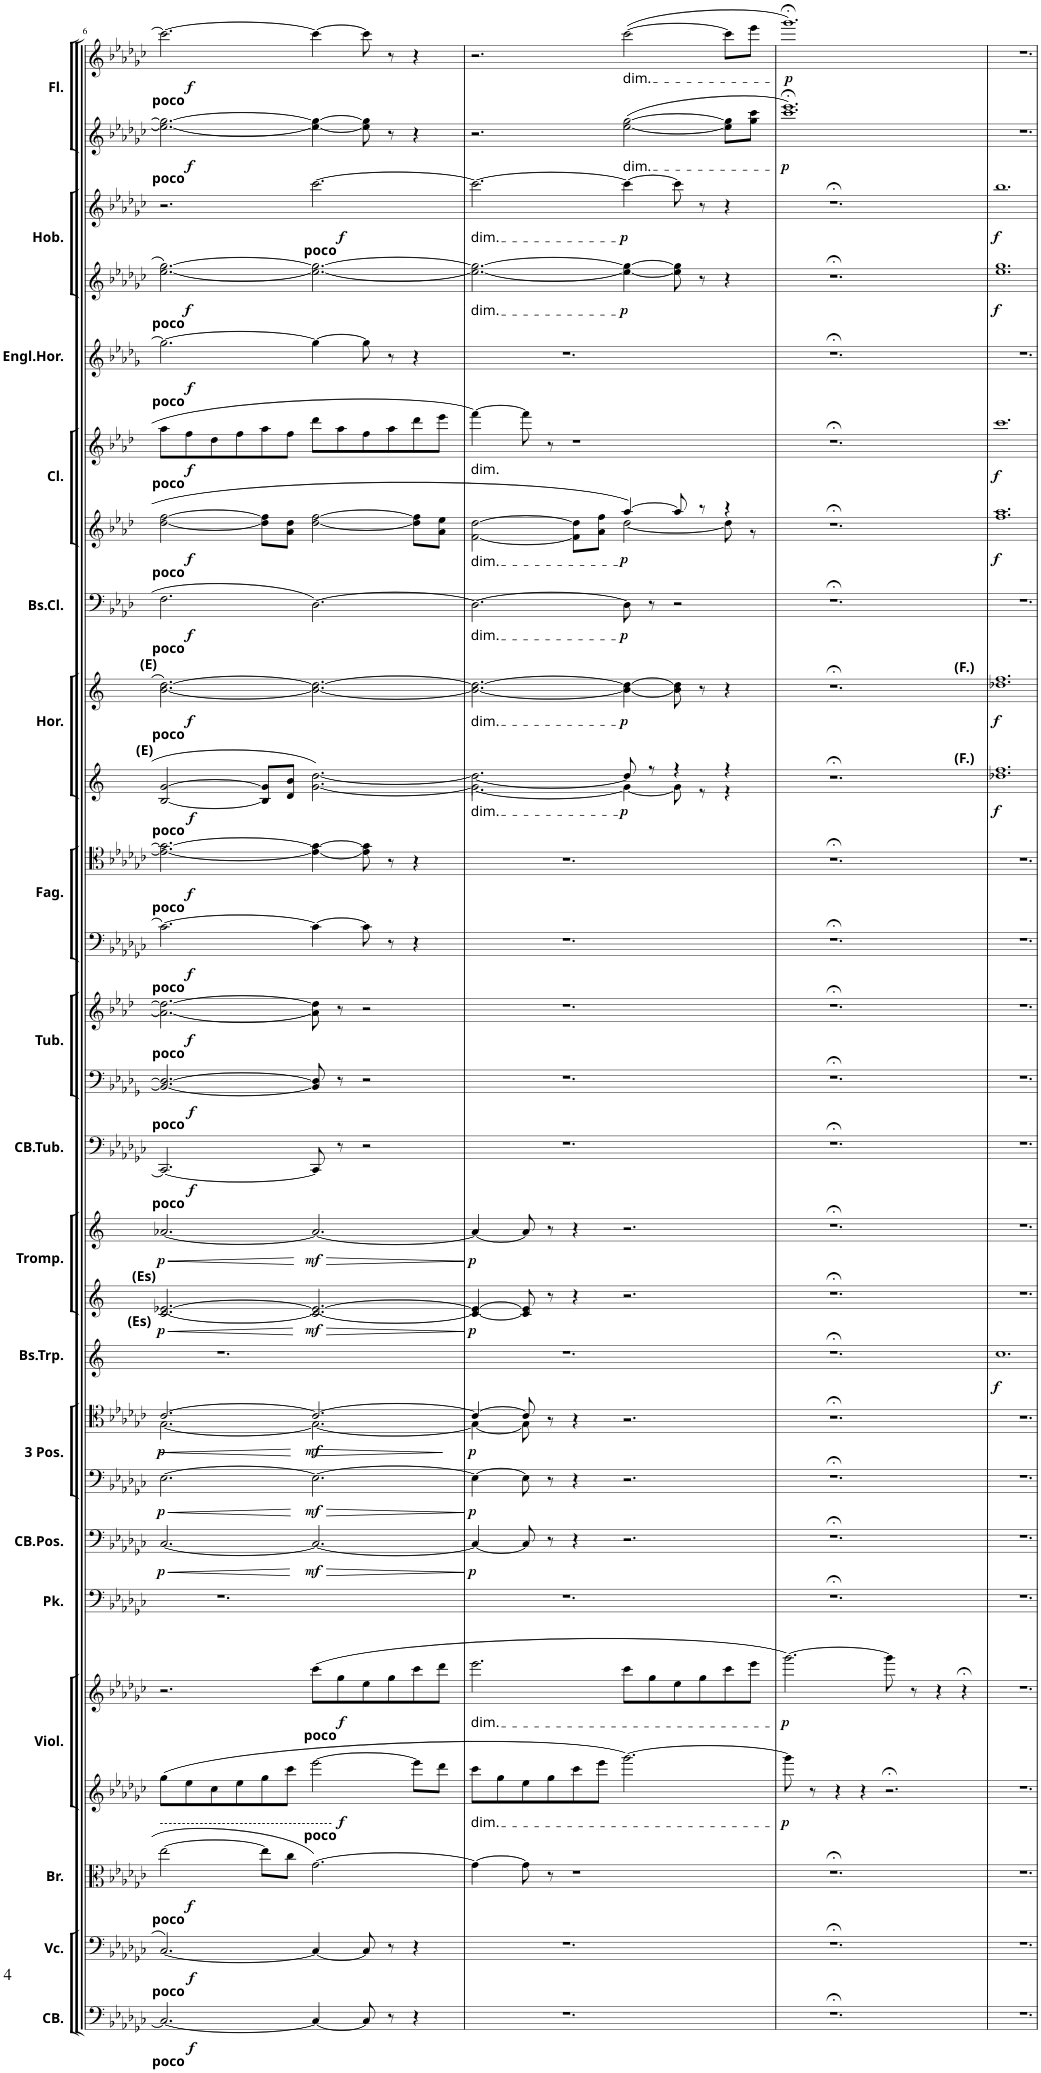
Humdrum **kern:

**kern	**dynam	**kern	**dynam	**kern	**dynam	**kern	**dynam	**kern	**dynam	**kern	**kern	**dynam	**kern	**dynam	**kern	**dynam	**kern	**dynam	**kern	**dynam	**kern	**dynam	**kern	**dynam	**kern	**dynam	**kern	**dynam	**kern	**dynam	**kern	**dynam	**kern	**dynam	**kern	**dynam	**kern	**dynam	**kern	**dynam	**kern	**dynam	**kern	**dynam	**kern	**dynam	**kern	**dynam	**kern	**dynam	**kern	**dynam
*part27	*part27	*part26	*part26	*part25	*part25	*part24	*part24	*part23	*part23	*part22	*part21	*part21	*part20	*part20	*part19	*part19	*part18	*part18	*part17	*part17	*part16	*part16	*part15	*part15	*part14	*part14	*part13	*part13	*part12	*part12	*part11	*part11	*part10	*part10	*part9	*part9	*part8	*part8	*part7	*part7	*part6	*part6	*part5	*part5	*part4	*part4	*part3	*part3	*part2	*part2	*part1	*part1
*staff27	*staff27	*staff26	*staff26	*staff25	*staff25	*staff24	*staff24	*staff23	*staff23	*staff22	*staff21	*staff21	*staff20	*staff20	*staff19	*staff19	*staff18	*staff18	*staff17	*staff17	*staff16	*staff16	*staff15	*staff15	*staff14	*staff14	*staff13	*staff13	*staff12	*staff12	*staff11	*staff11	*staff10	*staff10	*staff9	*staff9	*staff8	*staff8	*staff7	*staff7	*staff6	*staff6	*staff5	*staff5	*staff4	*staff4	*staff3	*staff3	*staff2	*staff2	*staff1	*staff1
*I"8 CONTRABASSE.	*	*I"12 VIOLONCELLE.	*	*I"12 BRATSCHEN.	*	*I"Violins	*	*I"16 erste  32 VIOLINEN.  16 zweite	*	*I"PAUKEN.	*I"1 CONTRABASS- POSAUNE. (C)	*	*I"2.u.3.	*	*I"1. 3 TENOR-BASS- POSAUNEN.	*	*I"1 BASS-TROMPETE. (Es.)	*	*I"2.u.3. (Es.)	*	*I"1. (Es.)  3 TROMPETTEN.	*	*I"1 CONTRABASS- TUBA. (C.)	*	*I"2 Bass. (F.)	*	*I"2 Tenor. (B)  4 TUBEN.	*	*I"3.	*	*I"1.u.2.  3 FAGOTTE.	*	*I"3.u.4.	*	*I"1.u.2.  4 HORNER.	*	*I"1 BASS- CLARINETTE. (B)	*	*I"2.u.3. (B.)	*	*I"1. (B.)  3 CLARINETTEN.	*	*I"ENGLISCHES HORN.	*	*I"2.u.3.	*	*I"1.  3 HOBOEN.	*	*I"2.u.3.	*	*I"1.  3 gr.FLOTEN.	*
*I'CB.	*	*I'Vc.	*	*I'Br.	*	*	*	*I'Viol.	*	*I'Pk.	*I'CB.Pos.	*	*	*	*I'3 Pos.	*	*I'Bs.Trp.	*	*	*	*I'Tromp.	*	*I'CB.Tub.	*	*	*	*I'Tub.	*	*	*	*I'Fag.	*	*	*	*I'Hor.	*	*I'Bs.Cl.	*	*	*	*I'Cl.	*	*I'Engl.Hor.	*	*	*	*I'Hob.	*	*	*	*I'Fl.	*
!!LO:PB:g=z
*clefF4	*	*clefF4	*	*clefC3	*	*clefG2	*	*clefG2	*	*clefF4	*clefF4	*	*clefF4	*	*clefC4	*	*clefG2	*	*clefG2	*	*clefG2	*	*clefF4	*	*clefF4	*	*clefG2	*	*clefF4	*	*clefC4	*	*clefG2	*	*clefG2	*	*clefF4	*	*clefG2	*	*clefG2	*	*clefG2	*	*clefG2	*	*clefG2	*	*clefG2	*	*clefG2	*
*Trd7c12	*	*	*	*	*	*	*	*	*	*	*	*	*	*	*	*	*Trd5c9	*	*Trd-2c-4	*	*Trd-2c-4	*	*	*	*	*	*Trd15c26	*	*	*	*	*	*Trd4c7	*	*Trd4c7	*	*Trd1c2	*	*Trd1c2	*	*Trd1c2	*	*Trd4c7	*	*	*	*	*	*	*	*	*
*k[b-e-a-d-g-c-]	*	*k[b-e-a-d-g-c-]	*	*k[b-e-a-d-g-c-]	*	*k[b-e-a-d-g-c-]	*	*k[b-e-a-d-g-c-]	*	*k[b-e-a-d-g-c-]	*k[b-e-a-d-g-c-]	*	*k[b-e-a-d-g-c-]	*	*k[b-e-a-d-g-c-]	*	*k[]	*	*k[]	*	*k[]	*	*k[b-e-a-d-g-c-]	*	*k[b-e-a-d-g-]	*	*k[b-e-a-d-]	*	*k[b-e-a-d-g-c-]	*	*k[b-e-a-d-g-c-]	*	*k[]	*	*k[]	*	*k[b-e-a-d-]	*	*k[b-e-a-d-]	*	*k[b-e-a-d-]	*	*k[b-e-a-d-g-]	*	*k[b-e-a-d-g-c-]	*	*k[b-e-a-d-g-c-]	*	*k[b-e-a-d-g-c-]	*	*k[b-e-a-d-g-c-]	*
*M6/4	*	*M6/4	*	*M6/4	*	*M6/4	*	*M6/4	*	*M6/4	*M6/4	*	*M6/4	*	*M6/4	*	*M6/4	*	*M6/4	*	*M6/4	*	*M6/4	*	*M6/4	*	*M6/4	*	*M6/4	*	*M6/4	*	*M6/4	*	*M6/4	*	*M6/4	*	*M6/4	*	*M6/4	*	*M6/4	*	*M6/4	*	*M6/4	*	*M6/4	*	*M6/4	*
=6	=6	=6	=6	=6	=6	=6	=6	=6	=6	=6	=6	=6	=6	=6	=6	=6	=6	=6	=6	=6	=6	=6	=6	=6	=6	=6	=6	=6	=6	=6	=6	=6	=6	=6	=6	=6	=6	=6	=6	=6	=6	=6	=6	=6	=6	=6	=6	=6	=6	=6	=6	=6
!	!	!	!	!	!	!	!	!	!	!	!	!	!	!	!	!	!	!	!	!	!	!	!	!	!	!	!	!	!	!	!	!	!	!	!	!	!	!	!	!	!	!	!	!	!	!	!	!	!	!	!LO:TX:b:B:t=poco	!
!	!	!	!	!	!	!	!	!	!	!	!	!	!	!	!	!	!	!	!	!	!	!	!	!	!	!	!	!	!	!	!	!	!	!	!	!	!	!	!	!	!	!	!	!	!	!	!	!	!LO:TX:b:B:t=poco	!	!	!
!	!	!	!	!	!	!	!	!	!	!	!	!	!	!	!	!	!	!	!	!	!	!	!	!	!	!	!	!	!	!	!	!	!	!	!	!	!	!	!	!	!	!	!	!	!LO:TX:b:B:t=poco	!	!	!	!	!	!	!
!	!	!	!	!	!	!	!	!	!	!	!	!	!	!	!	!	!	!	!	!	!	!	!	!	!	!	!	!	!	!	!	!	!	!	!	!	!	!	!	!	!	!	!LO:TX:b:B:t=poco	!	!	!	!	!	!	!	!	!
!	!	!	!	!	!	!	!	!	!	!	!	!	!	!	!	!	!	!	!	!	!	!	!	!	!	!	!	!	!	!	!	!	!	!	!	!	!	!	!	!	!LO:TX:b:B:t=poco	!	!	!	!	!	!	!	!	!	!	!
!	!	!	!	!	!	!	!	!	!	!	!	!	!	!	!	!	!	!	!	!	!	!	!	!	!	!	!	!	!	!	!	!	!	!	!	!	!	!	!LO:TX:b:B:t=poco	!	!	!	!	!	!	!	!	!	!	!	!	!
!	!	!	!	!	!	!	!	!	!	!	!	!	!	!	!	!	!	!	!	!	!	!	!	!	!	!	!	!	!	!	!	!	!	!	!	!	!LO:TX:b:B:t=poco	!	!	!	!	!	!	!	!	!	!	!	!	!	!	!
!	!	!	!	!	!	!	!	!	!	!	!	!	!	!	!	!	!	!	!	!	!	!	!	!	!	!	!	!	!	!	!	!	!	!	!LO:TX:b:B:t=poco	!	!	!	!	!	!	!	!	!	!	!	!	!	!	!	!	!
!	!	!	!	!	!	!	!	!	!	!	!	!	!	!	!	!	!	!	!	!	!	!	!	!	!	!	!	!	!	!	!	!	!	!	!LO:TX:a:B:t=(E)	!	!	!	!	!	!	!	!	!	!	!	!	!	!	!	!	!
!	!	!	!	!	!	!	!	!	!	!	!	!	!	!	!	!	!	!	!	!	!	!	!	!	!	!	!	!	!	!	!	!	!LO:TX:b:B:t=poco	!	!	!	!	!	!	!	!	!	!	!	!	!	!	!	!	!	!	!
!	!	!	!	!	!	!	!	!	!	!	!	!	!	!	!	!	!	!	!	!	!	!	!	!	!	!	!	!	!	!	!	!	!LO:TX:a:B:t=(E)	!	!	!	!	!	!	!	!	!	!	!	!	!	!	!	!	!	!	!
!	!	!	!	!	!	!	!	!	!	!	!	!	!	!	!	!	!	!	!	!	!	!	!	!	!	!	!	!	!	!	!LO:TX:b:B:t=poco	!	!	!	!	!	!	!	!	!	!	!	!	!	!	!	!	!	!	!	!	!
!	!	!	!	!	!	!	!	!	!	!	!	!	!	!	!	!	!	!	!	!	!	!	!	!	!	!	!	!	!LO:TX:b:B:t=poco	!	!	!	!	!	!	!	!	!	!	!	!	!	!	!	!	!	!	!	!	!	!	!
!	!	!	!	!	!	!	!	!	!	!	!	!	!	!	!	!	!	!	!	!	!	!	!	!	!	!	!LO:TX:b:B:t=poco	!	!	!	!	!	!	!	!	!	!	!	!	!	!	!	!	!	!	!	!	!	!	!	!	!
!	!	!	!	!	!	!	!	!	!	!	!	!	!	!	!	!	!	!	!	!	!	!	!	!	!LO:TX:b:B:t=poco	!	!	!	!	!	!	!	!	!	!	!	!	!	!	!	!	!	!	!	!	!	!	!	!	!	!	!
!	!	!	!	!	!	!	!	!	!	!	!	!	!	!	!	!	!	!	!	!	!	!	!LO:TX:b:B:t=poco	!	!	!	!	!	!	!	!	!	!	!	!	!	!	!	!	!	!	!	!	!	!	!	!	!	!	!	!	!
!	!	!	!	!	!	!	!	!	!	!	!	!	!	!	!	!	!	!	!	!	!LO:TX:b:B:t=(Es)	!	!	!	!	!	!	!	!	!	!	!	!	!	!	!	!	!	!	!	!	!	!	!	!	!	!	!	!	!	!	!
!	!	!	!	!	!	!	!	!	!	!	!	!	!	!	!	!	!	!	!LO:TX:b:B:t=(Es)	!	!	!	!	!	!	!	!	!	!	!	!	!	!	!	!	!	!	!	!	!	!	!	!	!	!	!	!	!	!	!	!	!
!	!	!	!	!LO:TX:b:B:t=poco	!	!	!	!	!	!	!	!	!	!	!	!	!	!	!	!	!	!	!	!	!	!	!	!	!	!	!	!	!	!	!	!	!	!	!	!	!	!	!	!	!	!	!	!	!	!	!	!
!	!	!LO:TX:b:B:t=poco	!	!	!	!	!	!	!	!	!	!	!	!	!	!	!	!	!	!	!	!	!	!	!	!	!	!	!	!	!	!	!	!	!	!	!	!	!	!	!	!	!	!	!	!	!	!	!	!	!	!
!LO:TX:b:B:t=poco	!	!	!	!	!	!	!	!	!	!	!	!	!	!	!	!	!	!	!	!	!	!	!	!	!	!	!	!	!	!	!	!	!	!	!	!	!	!	!	!	!	!	!	!	!	!	!	!	!	!	!	!
!	!LO:DY:b	!	!LO:DY:b	!	!LO:DY:b	!	!LO:HP:b	!	!	!	!	!LO:HP:b	!	!LO:HP:b	!	!LO:HP:b	!	!	!	!LO:HP:b	!	!LO:HP:b	!	!	!	!	!	!	!	!	!	!	!	!	!	!	!	!	!	!	!	!	!	!	!	!	!	!	!	!	!	!
*	*	*	*	*	*	*	*	*	*	*	*	*	*	*	*^	*	*	*	*	*	*	*	*	*	*	*	*	*	*	*	*	*	*	*	*	*	*	*	*	*	*	*	*	*	*	*	*	*	*	*	*	*
!	!	!	!	!	!	!	!	!	!	!	!	!LO:DY:n=1:b	!	!LO:DY:n=1:b	!	!	!LO:DY:n=1:b	!	!	!	!LO:DY:n=1:b	!	!LO:DY:n=1:b	!	!LO:DY:b	!	!LO:DY:b	!	!LO:DY:b	!	!LO:DY:b	!	!LO:DY:b	!	!LO:DY:b	!	!LO:DY:b	!	!LO:DY:b	!	!LO:DY:b	!	!LO:DY:b	!	!LO:DY:b	!	!LO:DY:b	!	!	!	!LO:DY:b	!	!LO:DY:b
2.C-/_	f	[2.C-/	f	[2ee-\	f	(8gg-\L	<	2.r	.	1.r	[2.C-/	< p	[2.E-\	< p	[2.c-/	[2.G-\	< p	1.r	.	[2.c/ [2.e-X/	< p	[2.a-X/	< p	2.CC-/_	f	2.BB-/_ 2.D-/_	f	2.a-\_ 2.dd-\_	f	[2.c-\	f	2.e-\_ 2.g-\_	f	[2B/ [2g/	f	[2.b\ [2.dd\	f	2.F\	f	[2dd-\ [2ff\	f	8aa-\L	f	2.gg-\_	f	[2.ee-\ [2.gg-\	f	2.r	.	2.ee-\_ 2.gg-\_	f	2.ccc-\_	f
.	.	.	.	.	.	8ee-\	.	.	.	.	.	.	.	.	.	.	.	.	.	.	.	.	.	.	.	.	.	.	.	.	.	.	.	.	.	.	.	.	.	.	.	8ff\	.	.	.	.	.	.	.	.	.	.	.
.	.	.	.	.	.	8cc-\	.	.	.	.	.	.	.	.	.	.	.	.	.	.	.	.	.	.	.	.	.	.	.	.	.	.	.	.	.	.	.	.	.	.	.	8dd-\	.	.	.	.	.	.	.	.	.	.	.
.	.	.	.	.	.	8ee-\	.	.	.	.	.	.	.	.	.	.	.	.	.	.	.	.	.	.	.	.	.	.	.	.	.	.	.	.	.	.	.	.	.	.	.	8ff\	.	.	.	.	.	.	.	.	.	.	.
.	.	.	.	8ee-\L]	.	8gg-\	.	.	.	.	.	.	.	.	.	.	.	.	.	.	.	.	.	.	.	.	.	.	.	.	.	.	.	8B/] 8g/]L	.	.	.	.	.	8dd-\] 8ff\]L	.	8aa-\	.	.	.	.	.	.	.	.	.	.	.
.	.	.	.	8cc-\J	.	8ccc-\J	.	.	.	.	.	.	.	.	.	.	.	.	.	.	.	.	.	.	.	.	.	.	.	.	.	.	.	8d/ 8b/J	.	.	.	.	.	8a-\ 8dd-\J	.	8ff\J	.	.	.	.	.	.	.	.	.	.	.
!	!	!	!	!	!	!	!	!	!	!	!	!	!	!	!	!	!	!	!	!	!	!	!	!	!	!	!	!	!	!	!	!	!	!	!	!	!	!	!	!	!	!	!	!	!	!	!	!LO:TX:b:B:t=poco	!	!	!	!	!
!	!	!	!	!	!	!	!	!LO:TX:b:B:t=poco	!	!	!	!	!	!	!	!	!	!	!	!	!	!	!	!	!	!	!	!	!	!	!	!	!	!	!	!	!	!	!	!	!	!	!	!	!	!	!	!	!	!	!	!	!
!	!	!	!	!	!	!LO:TX:b:B:t=poco	!	!	!	!	!	!	!	!	!	!	!	!	!	!	!	!	!	!	!	!	!	!	!	!	!	!	!	!	!	!	!	!	!	!	!	!	!	!	!	!	!	!	!	!	!	!	!
!	!	!	!	!	!	!	!LO:DY:n=1:b	!	!LO:DY:b	!	!	!LO:HP:n=1:b	!	!LO:HP:n=1:b	!	!	!LO:HP:n=1:b	!	!	!	!LO:HP:n=1:b	!	!LO:HP:n=1:b	!	!	!	!	!	!	!	!	!	!	!	!	!	!	!	!	!	!	!	!	!	!	!	!	!	!	!	!	!	!
!	!	!	!	!	!	!	!	!	!	!	!	!LO:DY:n=2:b	!	!LO:DY:n=2:b	!	!	!LO:DY:n=2:b	!	!	!	!LO:DY:n=2:b	!	!LO:DY:n=2:b	!	!	!	!	!	!	!	!	!	!	!	!	!	!	!	!	!	!	!	!	!	!	!	!	!	!LO:DY:b	!	!	!	!
4C-/_	.	4C-/_	.	[2.g-\	.	[2eee-\	[ f	(8ccc-\L	f	.	2.C-/_	[ > mf	2.E-\_	[ > mf	2.c-/_	2.G-\_	[ > mf	.	.	2.c/_ 2.e-/_	[ > mf	2.a-/_	[ > mf	8CC-/]	.	8BB-/] 8D-/]	.	8a-\] 8dd-\]	.	4c-\_	.	4e-\_ 4g-\_	.	[2.g\ [2.dd\	.	2.b\_ 2.dd\_	.	[2.D-\	.	[2dd-\ [2ff\	.	8ddd-\L	.	4gg-\_	.	2.ee-\_ 2.gg-\_	.	[2.ccc-\	f	4ee-\_ 4gg-\_	.	4ccc-\_	.
.	.	.	.	.	.	.	.	8gg-\	.	.	.	.	.	.	.	.	.	.	.	.	.	.	.	8r	.	8r	.	8r	.	.	.	.	.	.	.	.	.	.	.	.	.	8aa-\	.	.	.	.	.	.	.	.	.	.	.
8C-/]	.	8C-/]	.	.	.	.	.	8ee-\	.	.	.	.	.	.	.	.	.	.	.	.	.	.	.	2r	.	2r	.	2r	.	8c-\]	.	8e-\] 8g-\]	.	.	.	.	.	.	.	.	.	8ff\	.	8gg-\]	.	.	.	.	.	8ee-\] 8gg-\]	.	8ccc-\]	.
8r	.	8r	.	.	.	.	.	8gg-\	.	.	.	.	.	.	.	.	.	.	.	.	.	.	.	.	.	.	.	.	.	8r	.	8r	.	.	.	.	.	.	.	.	.	8aa-\	.	8r	.	.	.	.	.	8r	.	8r	.
4r	.	4r	.	.	.	8eee-\L]	.	8ccc-\	.	.	.	.	.	.	.	.	.	.	.	.	.	.	.	.	.	.	.	.	.	4r	.	4r	.	.	.	.	.	.	.	8dd-\] 8ff\]L	.	8ddd-\	.	4r	.	.	.	.	.	4r	.	4r	.
.	.	.	.	.	.	8ddd-\J	.	8ddd-\J	.	.	.	.	.	.	.	.	.	.	.	.	.	.	.	.	.	.	.	.	.	.	.	.	.	.	.	.	.	.	.	8a-\ 8ee-\J	.	8eee-\J	.	.	.	.	.	.	.	.	.	.	.
*	*	*	*	*	*	*	*	*	*	*	*	*	*	*	*v	*v	*	*	*	*	*	*	*	*	*	*	*	*	*	*	*	*	*	*	*	*	*	*	*	*	*	*	*	*	*	*	*	*	*	*	*	*	*
.	.	.	.	.	.	.	.	.	.	.	.	]	.	]	.	]	.	.	.	]	.	]	.	.	.	.	.	.	.	.	.	.	.	.	.	.	.	.	.	.	.	.	.	.	.	.	.	.	.	.	.	.
=7	=7	=7	=7	=7	=7	=7	=7	=7	=7	=7	=7	=7	=7	=7	=7	=7	=7	=7	=7	=7	=7	=7	=7	=7	=7	=7	=7	=7	=7	=7	=7	=7	=7	=7	=7	=7	=7	=7	=7	=7	=7	=7	=7	=7	=7	=7	=7	=7	=7	=7	=7	=7
*	*	*	*	*	*	*	*	*	*	*	*	*	*	*	*^	*	*	*	*	*	*	*	*	*	*	*	*	*	*	*	*	*	*^	*	*	*	*	*	*^	*	*	*	*	*	*	*	*	*	*	*	*	*
!	!	!	!	!	!	!	!	!	!	!	!	!	!	!	!	!	!	!	!	!	!	!	!	!	!	!	!	!	!	!	!	!	!	!	!	!	!	!	!	!	!	!	!	!	!	!	!	!	!	!LO:TX:b:t=dim.	!	!	!	!	!
!	!	!	!	!	!	!	!	!	!	!	!	!	!	!	!	!	!	!	!	!	!	!	!	!	!	!	!	!	!	!	!	!	!	!	!	!	!	!	!	!	!	!	!	!	!	!	!	!LO:TX:b:t=dim.	!	!	!	!	!	!	!
!	!	!	!	!	!	!	!	!	!	!	!	!	!	!	!	!	!	!	!	!	!	!	!	!	!	!	!	!	!	!	!	!	!	!	!	!	!	!	!	!	!	!	!	!LO:TX:b:t=dim.	!	!	!	!	!	!	!	!	!	!	!
!	!	!	!	!	!	!	!	!	!	!	!	!	!	!	!	!	!	!	!	!	!	!	!	!	!	!	!	!	!	!	!	!	!	!	!	!	!	!	!	!	!LO:TX:b:t=dim.	!	!	!	!	!	!	!	!	!	!	!	!	!	!
!	!	!	!	!	!	!	!	!	!	!	!	!	!	!	!	!	!	!	!	!	!	!	!	!	!	!	!	!	!	!	!	!	!	!	!	!	!	!	!LO:TX:b:t=dim.	!	!	!	!	!	!	!	!	!	!	!	!	!	!	!	!
!	!	!	!	!	!	!	!	!	!	!	!	!	!	!	!	!	!	!	!	!	!	!	!	!	!	!	!	!	!	!	!	!	!	!	!	!	!LO:TX:b:t=dim.	!	!	!	!	!	!	!	!	!	!	!	!	!	!	!	!	!	!
!	!	!	!	!	!	!	!	!	!	!	!	!	!	!	!	!	!	!	!	!	!	!	!	!	!	!	!	!	!	!	!	!	!	!LO:TX:b:t=dim.	!	!	!	!	!	!	!	!	!	!	!	!	!	!	!	!	!	!	!	!	!
!	!	!	!	!	!	!	!	!LO:TX:b:t=dim.	!	!	!	!	!	!	!	!	!	!	!	!	!	!	!	!	!	!	!	!	!	!	!	!	!	!	!	!	!	!	!	!	!	!	!	!	!	!	!	!	!	!	!	!	!	!	!
!	!	!	!	!	!	!LO:TX:b:t=dim.	!	!	!	!	!	!	!	!	!	!	!	!	!	!	!	!	!	!	!	!	!	!	!	!	!	!	!	!	!	!	!	!	!	!	!	!	!	!	!	!	!	!	!	!	!	!	!	!	!
!	!	!	!	!	!	!	!	!	!	!	!	!LO:DY:b	!	!LO:DY:b	!	!	!LO:DY:b	!	!	!	!LO:DY:b	!	!LO:DY:b	!	!	!	!	!	!	!	!	!	!	!	!	!	!	!	!	!	!	!	!	!	!	!	!	!	!	!	!	!	!	!	!
1.r	.	1.r	.	4g-\_	.	8ccc-\L	.	2.eee-\	.	1.r	4C-/_	p	4E-\_	p	4c-/_	4G-\_	p	1.r	.	4c/_ 4e-/_	p	4a-/_	p	1.r	.	1.r	.	1.r	.	1.r	.	1.r	.	2.dd\_	2.g\_	.	2.b\_ 2.dd\_	.	2.D-\_	.	[2f\ [2dd-\	2.ryy	.	[4fff\	.	1.r	.	2.ee-\_ 2.gg-\_	.	2.ccc-\_	.	2.r	.	2.r	.
.	.	.	.	.	.	8gg-\	.	.	.	.	.	.	.	.	.	.	.	.	.	.	.	.	.	.	.	.	.	.	.	.	.	.	.	.	.	.	.	.	.	.	.	.	.	.	.	.	.	.	.	.	.	.	.	.	.
.	.	.	.	8g-\]	.	8ee-\	.	.	.	.	8C-/]	.	8E-\]	.	8c-/]	8G-\]	.	.	.	8c/] 8e-/]	.	8a-/]	.	.	.	.	.	.	.	.	.	.	.	.	.	.	.	.	.	.	.	.	.	8fff\]	.	.	.	.	.	.	.	.	.	.	.
.	.	.	.	8r	.	8gg-\	.	.	.	.	8r	.	8r	.	8r	1ryy	.	.	.	8r	.	8r	.	.	.	.	.	.	.	.	.	.	.	.	.	.	.	.	.	.	.	.	.	8r	.	.	.	.	.	.	.	.	.	.	.
.	.	.	.	1r	.	8ccc-\	.	.	.	.	4r	.	4r	.	4r	.	.	.	.	4r	.	4r	.	.	.	.	.	.	.	.	.	.	.	.	.	.	.	.	.	.	8f\] 8dd-\]L	.	.	1r	.	.	.	.	.	.	.	.	.	.	.
.	.	.	.	.	.	8eee-\J	.	.	.	.	.	.	.	.	.	.	.	.	.	.	.	.	.	.	.	.	.	.	.	.	.	.	.	.	.	.	.	.	.	.	8a-\ 8ff\J	.	.	.	.	.	.	.	.	.	.	.	.	.	.
!	!	!	!	!	!	!	!	!	!	!	!	!	!	!	!	!	!	!	!	!	!	!	!	!	!	!	!	!	!	!	!	!	!	!	!	!	!	!	!	!	!	!	!	!	!	!	!	!	!	!	!	!	!	!LO:TX:b:t=dim.	!
!	!	!	!	!	!	!	!	!	!	!	!	!	!	!	!	!	!	!	!	!	!	!	!	!	!	!	!	!	!	!	!	!	!	!	!	!	!	!	!	!	!	!	!	!	!	!	!	!	!	!	!	!LO:TX:b:t=dim.	!	!	!
!	!	!	!	!	!	!	!	!	!	!	!	!	!	!	!	!	!	!	!	!	!	!	!	!	!	!	!	!	!	!	!	!	!	!	!	!LO:DY:b	!	!LO:DY:b	!	!LO:DY:b	!	!	!LO:DY:b	!	!	!	!	!	!LO:DY:b	!	!LO:DY:b	!	!	!	!
.	.	.	.	.	.	[2.ggg-\)	.	8ccc-\L	.	.	2.r	.	2.r	.	2.r	.	.	.	.	2.r	.	2.r	.	.	.	.	.	.	.	.	.	.	.	8dd/]	4g\_	p	4b\_ 4dd\_	p	8D-\]	p	[4aa-/	[2dd-\	p	.	.	.	.	4ee-\_ 4gg-\_	p	4ccc-\_	p	([2ee-\ [2gg-\	.	([2ccc-\	.
.	.	.	.	.	.	.	.	8gg-\	.	.	.	.	.	.	.	.	.	.	.	.	.	.	.	.	.	.	.	.	.	.	.	.	.	8r	.	.	.	.	8r	.	.	.	.	.	.	.	.	.	.	.	.	.	.	.	.
.	.	.	.	.	.	.	.	8ee-\	.	.	.	.	.	.	.	.	.	.	.	.	.	.	.	.	.	.	.	.	.	.	.	.	.	4r	8g\]	.	8b\] 8dd\]	.	2r	.	8aa-/]	.	.	.	.	.	.	8ee-\] 8gg-\]	.	8ccc-\]	.	.	.	.	.
.	.	.	.	.	.	.	.	8gg-\	.	.	.	.	.	.	.	.	.	.	.	.	.	.	.	.	.	.	.	.	.	.	.	.	.	.	8r	.	8r	.	.	.	8r	.	.	.	.	.	.	8r	.	8r	.	.	.	.	.
.	.	.	.	.	.	.	.	8ccc-\	.	.	.	.	.	.	.	.	.	.	.	.	.	.	.	.	.	.	.	.	.	.	.	.	.	4r	4r	.	4r	.	.	.	4r	8dd-\]	.	.	.	.	.	4r	.	4r	.	8ee-\] 8gg-\]L	.	8ccc-\L]	.
.	.	.	.	.	.	.	.	8eee-\J	.	.	.	.	.	.	.	8ryy	.	.	.	.	.	.	.	.	.	.	.	.	.	.	.	.	.	.	.	.	.	.	.	.	.	8r	.	.	.	.	.	.	.	.	.	8gg-\ 8ccc-\J	.	8eee-\J	.
*	*	*	*	*	*	*	*	*	*	*	*	*	*	*	*	*	*	*	*	*	*	*	*	*	*	*	*	*	*	*	*	*	*	*v	*v	*	*	*	*	*	*	*	*	*	*	*	*	*	*	*	*	*	*	*	*
=8	=8	=8	=8	=8	=8	=8	=8	=8	=8	=8	=8	=8	=8	=8	=8	=8	=8	=8	=8	=8	=8	=8	=8	=8	=8	=8	=8	=8	=8	=8	=8	=8	=8	=8	=8	=8	=8	=8	=8	=8	=8	=8	=8	=8	=8	=8	=8	=8	=8	=8	=8	=8	=8	=8
!	!	!	!	!	!	!	!LO:DY:b	!	!LO:DY:b	!	!	!	!	!	!	!	!	!	!	!	!	!	!	!	!	!	!	!	!	!	!	!	!	!	!	!	!	!	!	!	!	!	!	!	!	!	!	!	!	!	!	!LO:DY:b	!	!LO:DY:b
*	*	*	*	*	*	*	*	*	*	*	*	*	*	*	*v	*v	*	*	*	*	*	*	*	*	*	*	*	*	*	*	*	*	*	*	*	*	*	*	*	*v	*v	*	*	*	*	*	*	*	*	*	*	*	*	*
1.r;<	.	1.r;<	.	1.r;<	.	8ggg-\]	p	[2.ggg-\)	p	1.r;<	1.r;<	.	1.r;<	.	1.r;<	.	1.r;<	.	1.r;<	.	1.r;<	.	1.r;<	.	1.r;<	.	1.r;<	.	1.r;<	.	1.r;<	.	1.r;<	.	1.r;<	.	1.r;<	.	1.r;<	.	1.r;<	.	1.r;<	.	1.r;<	.	1.r;<	.	1.ccc-;<, 1.eee-;<,)	p	1.ggg-;<)	p
.	.	.	.	.	.	8r	.	.	.	.	.	.	.	.	.	.	.	.	.	.	.	.	.	.	.	.	.	.	.	.	.	.	.	.	.	.	.	.	.	.	.	.	.	.	.	.	.	.	.	.	.	.
.	.	.	.	.	.	4r	.	.	.	.	.	.	.	.	.	.	.	.	.	.	.	.	.	.	.	.	.	.	.	.	.	.	.	.	.	.	.	.	.	.	.	.	.	.	.	.	.	.	.	.	.	.
.	.	.	.	.	.	4r	.	.	.	.	.	.	.	.	.	.	.	.	.	.	.	.	.	.	.	.	.	.	.	.	.	.	.	.	.	.	.	.	.	.	.	.	.	.	.	.	.	.	.	.	.	.
.	.	.	.	.	.	2.r;<	.	8ggg-\]	.	.	.	.	.	.	.	.	.	.	.	.	.	.	.	.	.	.	.	.	.	.	.	.	.	.	.	.	.	.	.	.	.	.	.	.	.	.	.	.	.	.	.	.
.	.	.	.	.	.	.	.	8r	.	.	.	.	.	.	.	.	.	.	.	.	.	.	.	.	.	.	.	.	.	.	.	.	.	.	.	.	.	.	.	.	.	.	.	.	.	.	.	.	.	.	.	.
.	.	.	.	.	.	.	.	4r	.	.	.	.	.	.	.	.	.	.	.	.	.	.	.	.	.	.	.	.	.	.	.	.	.	.	.	.	.	.	.	.	.	.	.	.	.	.	.	.	.	.	.	.
.	.	.	.	.	.	.	.	4r;<	.	.	.	.	.	.	.	.	.	.	.	.	.	.	.	.	.	.	.	.	.	.	.	.	.	.	.	.	.	.	.	.	.	.	.	.	.	.	.	.	.	.	.	.
=9	=9	=9	=9	=9	=9	=9	=9	=9	=9	=9	=9	=9	=9	=9	=9	=9	=9	=9	=9	=9	=9	=9	=9	=9	=9	=9	=9	=9	=9	=9	=9	=9	=9	=9	=9	=9	=9	=9	=9	=9	=9	=9	=9	=9	=9	=9	=9	=9	=9	=9	=9	=9
!	!	!	!	!	!	!	!	!	!	!	!	!	!	!	!	!	!	!	!	!	!	!	!	!	!	!	!	!	!	!	!	!	!	!	!LO:TX:a:B:t=(F.)	!	!	!	!	!	!	!	!	!	!	!	!	!	!	!	!	!
!	!	!	!	!	!	!	!	!	!	!	!	!	!	!	!	!	!	!	!	!	!	!	!	!	!	!	!	!	!	!	!	!	!LO:TX:a:B:t=(F.)	!	!	!	!	!	!	!	!	!	!	!	!	!	!	!	!	!	!	!
!	!	!	!	!	!	!	!	!	!	!	!	!	!	!	!	!	!	!LO:DY:b	!	!	!	!	!	!	!	!	!	!	!	!	!	!	!	!LO:DY:b	!	!LO:DY:b	!	!	!	!LO:DY:b	!	!LO:DY:b	!	!	!	!LO:DY:b	!	!LO:DY:b	!	!	!	!
1.r	.	1.r	.	1.r	.	1.r	.	1.r	.	1.r	1.r	.	1.r	.	1.r	.	1.cc	f	1.r	.	1.r	.	1.r	.	1.r	.	1.r	.	1.r	.	1.r	.	1.dd-X 1.ff	f	1.dd-X 1.ff	f	1.r	.	1.ff 1.aa-	f	1.ccc	f	1.r	.	1.ee-, 1.gg-,	f	1.bb-	f	1.r	.	1.r	.
=	=	=	=	=	=	=	=	=	=	=	=	=	=	=	=	=	=	=	=	=	=	=	=	=	=	=	=	=	=	=	=	=	=	=	=	=	=	=	=	=	=	=	=	=	=	=	=	=	=	=	=	=
*-	*-	*-	*-	*-	*-	*-	*-	*-	*-	*-	*-	*-	*-	*-	*-	*-	*-	*-	*-	*-	*-	*-	*-	*-	*-	*-	*-	*-	*-	*-	*-	*-	*-	*-	*-	*-	*-	*-	*-	*-	*-	*-	*-	*-	*-	*-	*-	*-	*-	*-	*-	*-
